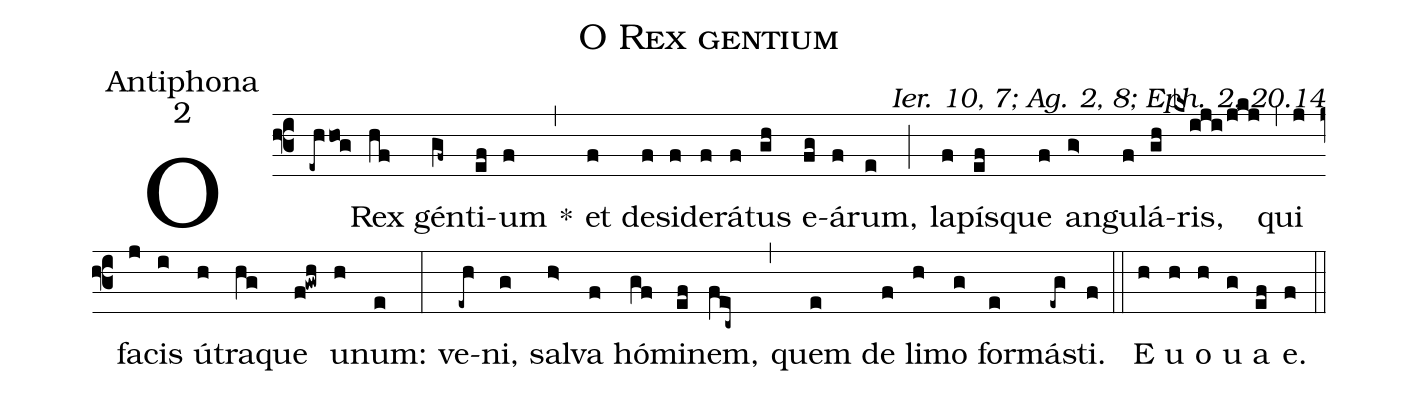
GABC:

name:O Rex gentium;
office-part:Antiphona;
mode:2;
commentary:Ier. 10, 7; Ag. 2, 8; Eph. 2, 20.14;
%%
(f3) O(-eh!/hog) Rex(hf) gén(gf~)ti(ef)um(f) *(,) et(f) de(f)si(f)de(f)rá(f)tus(gh) e(fg)á(f)rum,(e) (;) la(f)pís(ef)que(f) an(g>)gu(f)lá(gh)ris,(kxiji!/jkj) (,) qui(j) fa(j)cis(i) ú(h)tra(hg)que(f!gwh) u(h)num:(e) (:) ve(-eh)ni,(g) sal(h>)va(f) hó(gf)mi(ef)nem,(fec~) (,) quem(e) de(f) li(h)mo(g) for(e)má(-eg)sti.(f) (::) E(h) u(h) o(h) u(g) a(ef) e.(f) (::)
